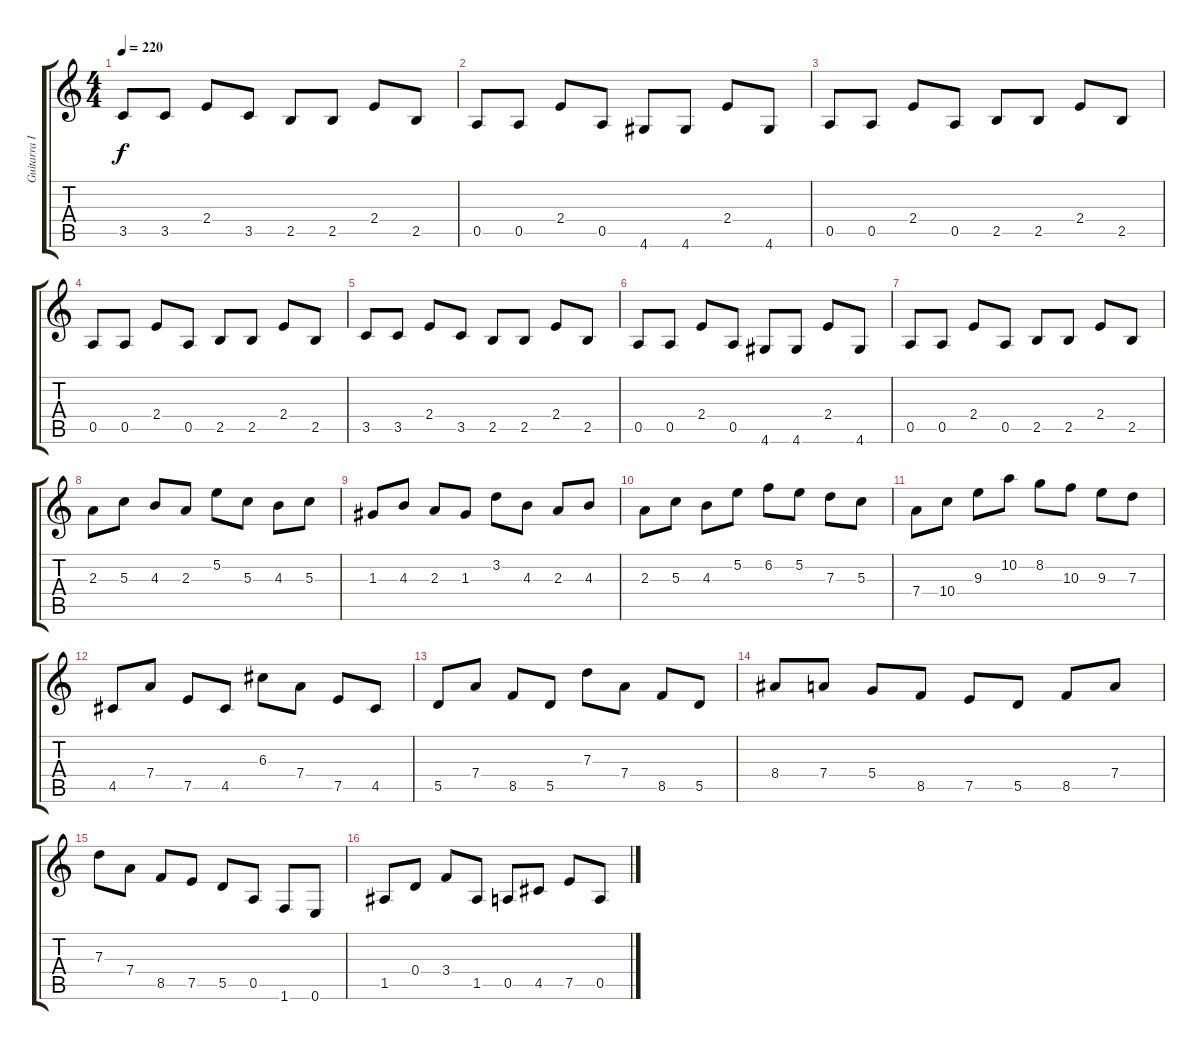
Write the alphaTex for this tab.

\track ("Guitarra I (Ritmo)" "Guitarra I") {instrument overdrivenguitar}
\staff {score tabs}
\tuning (E4 B3 G3 D3 A2 E2) {hide}
\ts (4 4)
\tempo 220
\clef g2
\ks c
3.5.8{dy f} 3.5.8 2.4.8 3.5.8 2.5.8 2.5.8 2.4.8 2.5.8 |
0.5.8 0.5.8 2.4.8 0.5.8 4.6.8 4.6.8 2.4.8 4.6.8 |
0.5.8 0.5.8 2.4.8 0.5.8 2.5.8 2.5.8 2.4.8 2.5.8 |
0.5.8 0.5.8 2.4.8 0.5.8 2.5.8 2.5.8 2.4.8 2.5.8 |
3.5.8 3.5.8 2.4.8 3.5.8 2.5.8 2.5.8 2.4.8 2.5.8 |
0.5.8 0.5.8 2.4.8 0.5.8 4.6.8 4.6.8 2.4.8 4.6.8 |
0.5.8 0.5.8 2.4.8 0.5.8 2.5.8 2.5.8 2.4.8 2.5.8 |
2.3.8 5.3.8 4.3.8 2.3.8 5.2.8 5.3.8 4.3.8 5.3.8 |
1.3.8 4.3.8 2.3.8 1.3.8 3.2.8 4.3.8 2.3.8 4.3.8 |
2.3.8 5.3.8 4.3.8 5.2.8 6.2.8 5.2.8 7.3.8 5.3.8 |
7.4.8 10.4.8 9.3.8 10.2.8 8.2.8 10.3.8 9.3.8 7.3.8 |
4.5.8 7.4.8 7.5.8 4.5.8 6.3.8 7.4.8 7.5.8 4.5.8 |
5.5.8 7.4.8 8.5.8 5.5.8 7.3.8 7.4.8 8.5.8 5.5.8 |
8.4.8 7.4.8 5.4.8 8.5.8 7.5.8 5.5.8 8.5.8 7.4.8 |
7.3.8 7.4.8 8.5.8 7.5.8 5.5.8 0.5.8 1.6.8 0.6.8 |
1.5.8 0.4.8 3.4.8 1.5.8 0.5.8 4.5.8 7.5.8 0.5.8
